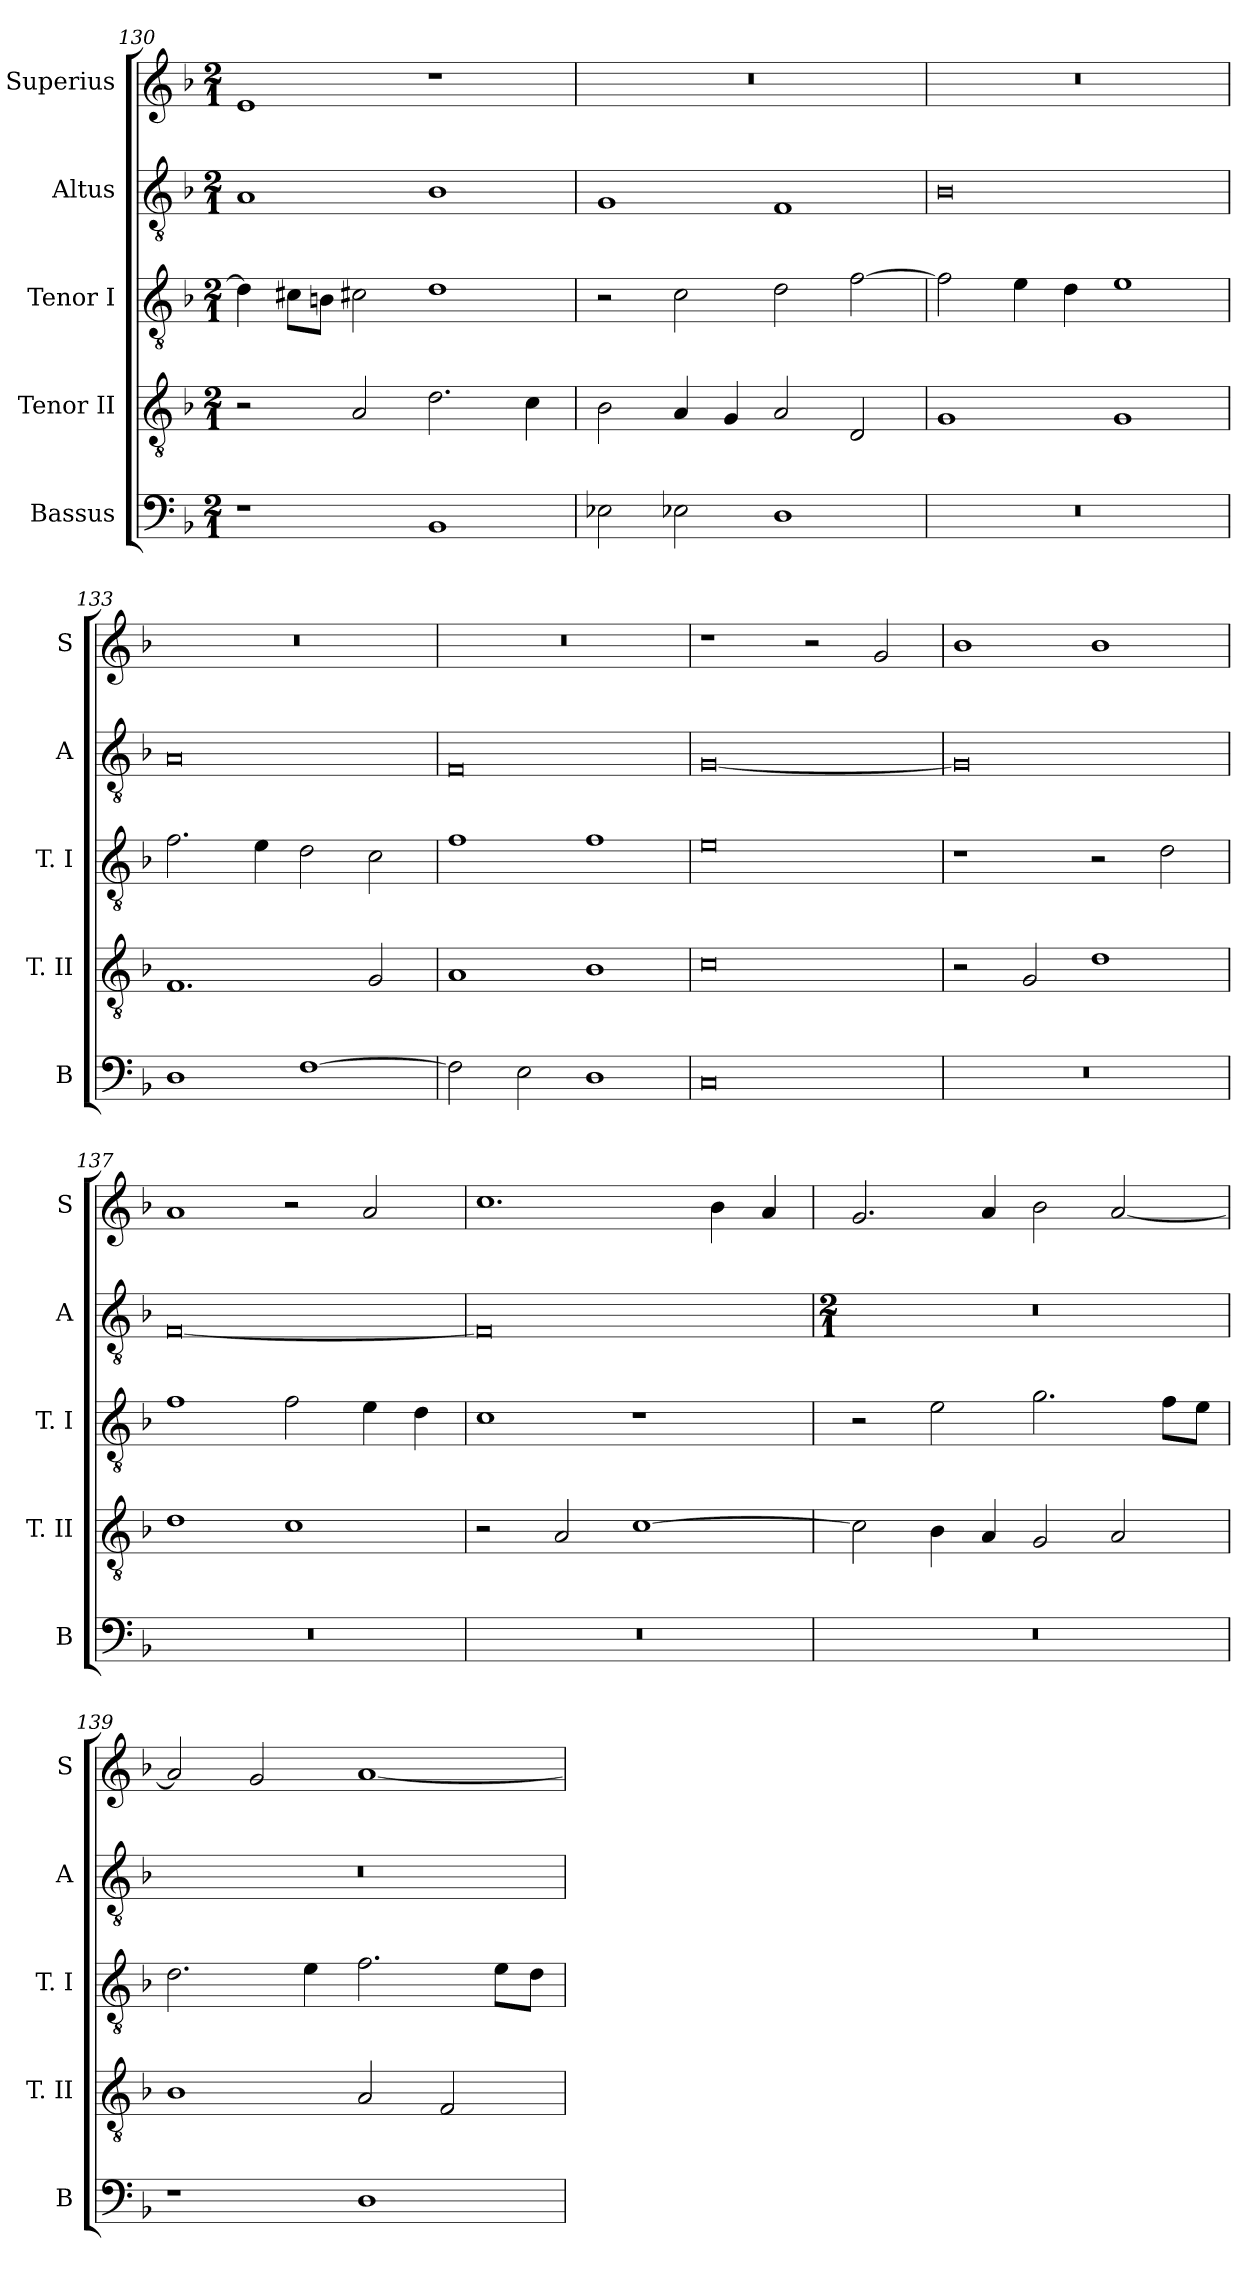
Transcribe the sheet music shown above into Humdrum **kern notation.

**kern	**kern	**kern	**kern	**kern
*part5	*part4	*part3	*part2	*part1
*staff5	*staff4	*staff3	*staff2	*staff1
*I"Bassus	*I"Tenor II	*I"Tenor I	*I"Altus	*I"Superius
*I'B	*I'T. II	*I'T. I	*I'A	*I'S
*clefF4	*clefGv2	*clefGv2	*clefGv2	*clefG2
*k[b-]	*k[b-]	*k[b-]	*k[b-]	*k[b-]
*F:	*F:	*F:	*F:	*F:
*M2/1	*M2/1	*M2/1	*M2/1	*M2/1
=130	=130	=130	=130	=130
1r	2r	4d]	1A	1e
.	.	8c#XL	.	.
.	.	8BnJ	.	.
.	2A	2c#X	.	.
1BB-	2.d	1d	1B-	1r
.	4c	.	.	.
=131	=131	=131	=131	=131
2E-X	2B-	2r	1G	0r
2E-X	4A	2c	.	.
.	4G	.	.	.
1D	2A	2d	1F	.
.	2D	[2f	.	.
=132	=132	=132	=132	=132
0r	1G	2f]	0B-	0r
.	.	4e	.	.
.	.	4d	.	.
.	1G	1e	.	.
=133	=133	=133	=133	=133
1D	1.F	2.f	0A	0r
.	.	4e	.	.
[1F	.	2d	.	.
.	2G	2c	.	.
=134	=134	=134	=134	=134
2F]	1A	1f	0F	0r
2E	.	.	.	.
1D	1B-	1f	.	.
=135	=135	=135	=135	=135
0C	0c	0e	[0G	1r
.	.	.	.	2r
.	.	.	.	2g
=136	=136	=136	=136	=136
0r	2r	1r	0G]	1b-
.	2G	.	.	.
.	1d	2r	.	1b-
.	.	2d	.	.
=137	=137	=137	=137	=137
0r	1d	1f	[0F	1a
.	1c	2f	.	2r
.	.	4e	.	2a
.	.	4d	.	.
=138	=138	=138	=138	=138
0r	2r	1c	0F]	1.cc
.	2A	.	.	.
.	[1c	1r	.	.
.	.	.	.	4b-
.	.	.	.	4a
=	=	=	=	=
*	*	*	*M2/1	*
0r	2c]	2r	0r	2.g
.	4B-	2e	.	.
.	4A	.	.	4a
.	2G	2.g	.	2b-
.	2A	.	.	[2a
.	.	8fL	.	.
.	.	8eJ	.	.
=139	=139	=139	=139	=139
1r	1B-	2.d	0r	2a]
.	.	.	.	2g
.	.	4e	.	.
1D	2A	2.f	.	[1a
.	2F	.	.	.
.	.	8eL	.	.
.	.	8dJ	.	.
=	=	=	=	=
*-	*-	*-	*-	*-
